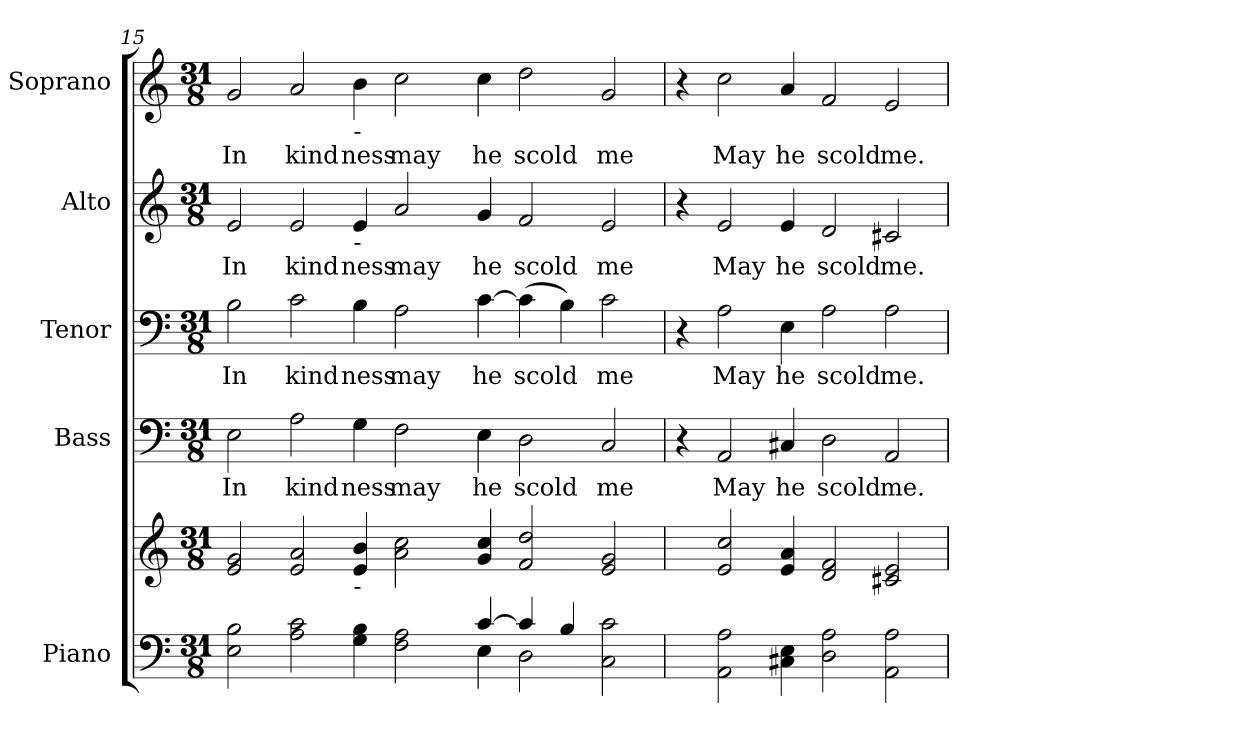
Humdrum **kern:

**kern	**kern	**kern	**text	**kern	**text	**kern	**text	**kern	**text
*part5	*part5	*part4	*part4	*part3	*part3	*part2	*part2	*part1	*part1
*staff6	*staff5	*staff4	*staff4	*staff3	*staff3	*staff2	*staff2	*staff1	*staff1
*I"Piano	*	*I"Bass	*	*I"Tenor	*	*I"Alto	*	*I"Soprano	*
*I'Pno.	*	*I'B.	*	*I'T.	*	*I'A.	*	*I'S.	*
!!LO:PB:g=z
*clefF4	*clefG2	*clefF4	*	*clefF4	*	*clefG2	*	*clefG2	*
*k[]	*k[]	*k[]	*	*k[]	*	*k[]	*	*k[]	*
*C:	*C:	*C:	*	*C:	*	*C:	*	*C:	*
*M31/8	*M31/8	*M31/8	*	*M31/8	*	*M31/8	*	*M31/8	*
=15	=15	=15	=15	=15	=15	=15	=15	=15	=15
*^	*	*	*	*	*	*	*	*	*
!	!	!	!	!LO:LY:b:color=#000000	!	!	!	!	!	!
!	!	!	!	!	!	!LO:LY:b:color=#000000	!	!	!	!
!	!	!	!	!	!	!	!	!LO:LY:b:color=#000000	!	!
!	!	!	!	!	!	!	!	!	!	!LO:LY:b:color=#000000
2Ei\ 2Bi	1ryy	2ei/ 2gi	2Ei\	In	2Bi\	In	2ei/	In	2gi/	In
!	!	!	!	!LO:LY:b:color=#000000	!	!	!	!	!	!
!	!	!	!	!	!	!LO:LY:b:color=#000000	!	!	!	!
!	!	!	!	!	!	!	!	!LO:LY:b:color=#000000	!	!
!	!	!	!	!	!	!	!	!	!	!LO:LY:b:color=#000000
2Ai\ 2ci	.	2ei/ 2ai	2Ai\	kind	2ci\	kind	2ei/	kind	2ai/	kind
!	!	!	!	!LO:LY:b:color=#000000	!	!	!	!	!	!
!	!	!	!	!	!	!LO:LY:b:color=#000000	!	!	!	!
!	!	!	!	!	!	!	!	!LO:LY:b:color=#000000	!	!
!	!	!	!	!	!	!	!	!	!LO:TX:b:t=-	!
!	!	!	!	!	!	!	!LO:TX:b:t=-	!	!	!
!	!	!LO:TX:b:t=-	!	!	!	!	!	!	!	!
!	!	!	!	!	!	!	!	!	!	!LO:LY:b:color=#000000
4Gi\ 4Bi	2ryy	4ei/ 4bi	4Gi\	ness	4Bi\	ness	4ei/	ness	4bi\	ness
!	!	!	!	!LO:LY:b:color=#000000	!	!	!	!	!	!
!	!	!	!	!	!	!LO:LY:b:color=#000000	!	!	!	!
!	!	!	!	!	!	!	!	!LO:LY:b:color=#000000	!	!
!	!	!	!	!	!	!	!	!	!	!LO:LY:b:color=#000000
2Fi\ 2Ai	.	2ai\ 2cci	2Fi\	may	2Ai\	may	2ai/	may	2cci\	may
.	4ryy	.	.	.	.	.	.	.	.	.
!	!	!	!	!LO:LY:b:color=#000000	!	!	!	!	!	!
!	!	!	!	!	!	!LO:LY:b:color=#000000	!	!	!	!
!	!	!	!	!	!	!	!	!LO:LY:b:color=#000000	!	!
!	!	!	!	!	!	!	!	!	!	!LO:LY:b:color=#000000
[>4ci/	4Ei\	4gi/ 4cci	4Ei\	he	[>4ci\	he	4gi/	he	4cci\	he
!	!	!	!	!LO:LY:b:color=#000000	!	!	!	!	!	!
!	!	!	!	!	!	!LO:LY:b:color=#000000	!	!	!	!
!	!	!	!	!	!	!	!	!LO:LY:b:color=#000000	!	!
!	!	!	!	!	!	!	!	!	!	!LO:LY:b:color=#000000
4ci/]	2Di\	2fi/ 2ddi	2Di\	scold	(4ci\]	scold	2fi/	scold	2ddi\	scold
4Bi/	.	.	.	.	4Bi\)	.	.	.	.	.
!	!	!	!	!LO:LY:b:color=#000000	!	!	!	!	!	!
!	!	!	!	!	!	!LO:LY:b:color=#000000	!	!	!	!
!	!	!	!	!	!	!	!	!LO:LY:b:color=#000000	!	!
!	!	!	!	!	!	!	!	!	!	!LO:LY:b:color=#000000
2Ci\ 2ci	2ryy	2ei/ 2gi	2Ci/	me	2ci\	me	2ei/	me	2gi/	me
*v	*v	*	*	*	*	*	*	*	*	*
=16	=16	=16	=16	=16	=16	=16	=16	=16	=16
4ryy	4ryy	4r	.	4r	.	4r	.	4r	.
!	!	!	!LO:LY:b:color=#000000	!	!	!	!	!	!
!	!	!	!	!	!LO:LY:b:color=#000000	!	!	!	!
!	!	!	!	!	!	!	!LO:LY:b:color=#000000	!	!
!	!	!	!	!	!	!	!	!	!LO:LY:b:color=#000000
2AAi\ 2Ai	2ei/ 2cci	2AAi/	May	2Ai\	May	2ei/	May	2cci\	May
!	!	!	!LO:LY:b:color=#000000	!	!	!	!	!	!
!	!	!	!	!	!LO:LY:b:color=#000000	!	!	!	!
!	!	!	!	!	!	!	!LO:LY:b:color=#000000	!	!
!	!	!	!	!	!	!	!	!	!LO:LY:b:color=#000000
4C#Xi\ 4Ei	4ei/ 4ai	4C#Xi/	he	4Ei\	he	4ei/	he	4ai/	he
!	!	!	!LO:LY:b:color=#000000	!	!	!	!	!	!
!	!	!	!	!	!LO:LY:b:color=#000000	!	!	!	!
!	!	!	!	!	!	!	!LO:LY:b:color=#000000	!	!
!	!	!	!	!	!	!	!	!	!LO:LY:b:color=#000000
2Di\ 2Ai	2di/ 2fi	2Di\	scold	2Ai\	scold	2di/	scold	2fi/	scold
!	!	!	!LO:LY:b:color=#000000	!	!	!	!	!	!
!	!	!	!	!	!LO:LY:b:color=#000000	!	!	!	!
!	!	!	!	!	!	!	!LO:LY:b:color=#000000	!	!
!	!	!	!	!	!	!	!	!	!LO:LY:b:color=#000000
2AAi\ 2Ai	2c#Xi/ 2ei	2AAi/	me.	2Ai\	me.	2c#Xi/	me.	2ei/	me.
=	=	=	=	=	=	=	=	=	=
*-	*-	*-	*-	*-	*-	*-	*-	*-	*-
